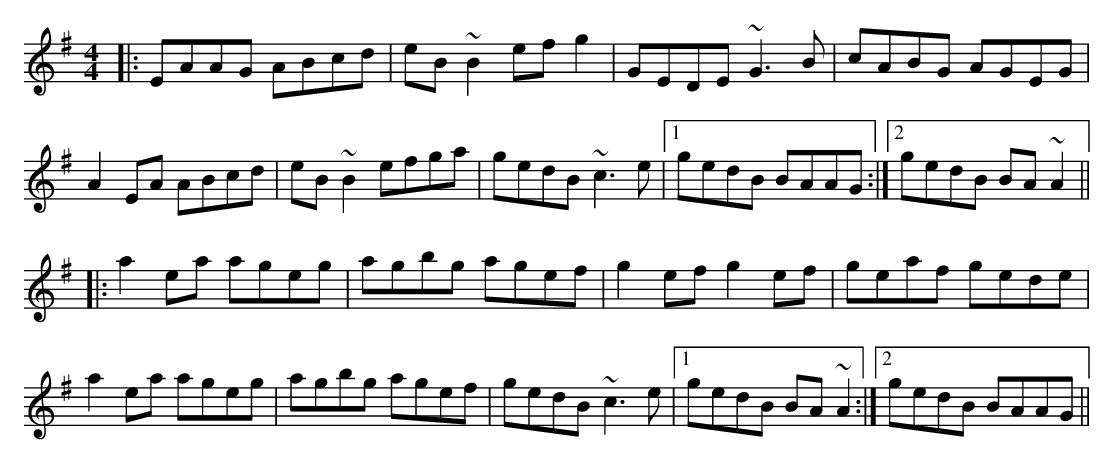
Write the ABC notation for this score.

X:1
M:4/4
K:Ador
|:EAAG ABcd|eB~B2 efg2|GEDE ~G3B|cABG AGEG|
A2EA ABcd|eB~B2 efga|gedB ~c3e|1 gedB BAAG:|2 gedB BA~A2||
|:a2ea ageg|agbg agef|g2ef g2ef|geaf gede|
a2ea ageg|agbg agef|gedB ~c3e|1 gedB BA~A2:|2 gedB BAAG||
